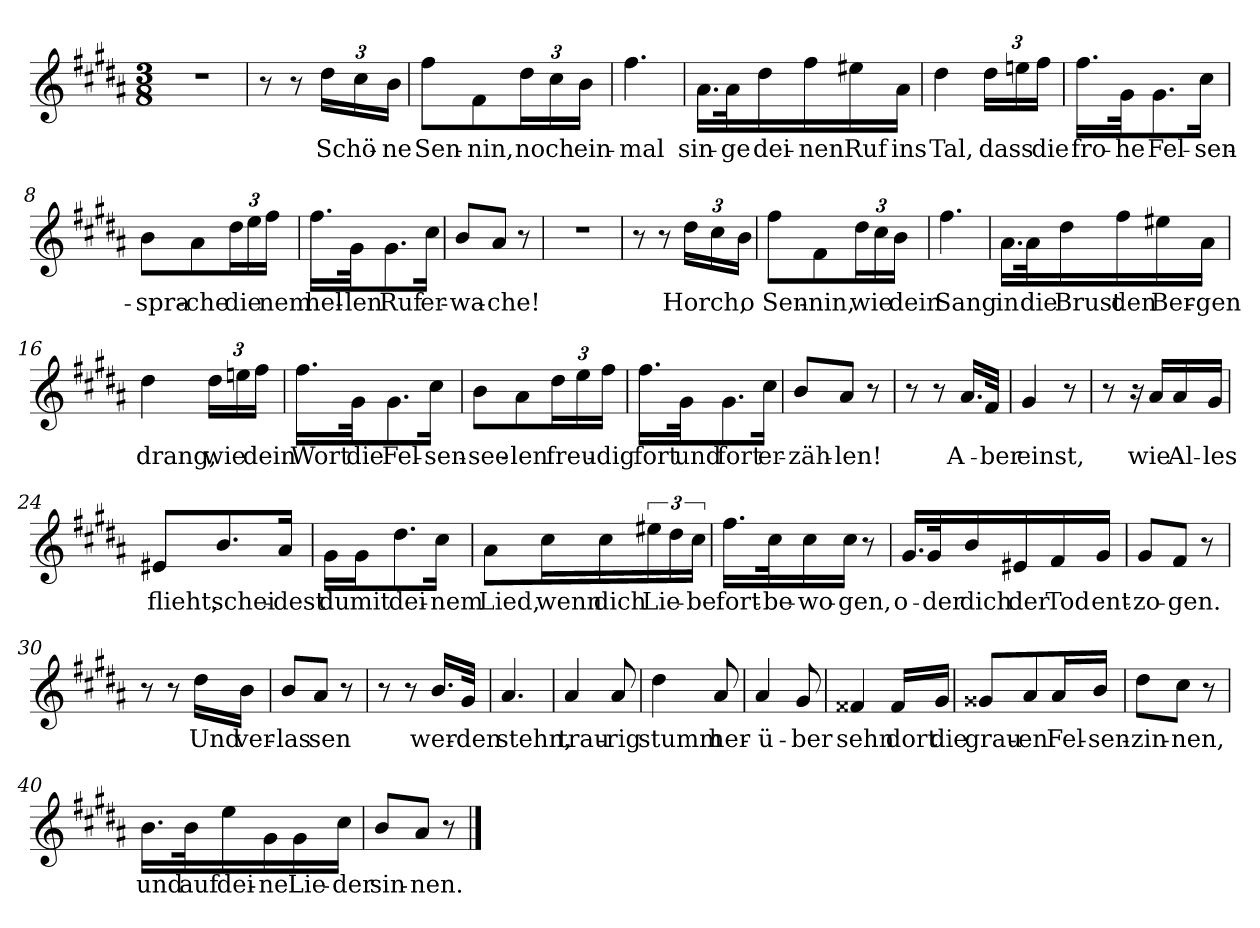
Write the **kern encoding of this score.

**kern	**text
*part1	*part1
*staff1	*staff1
*clefG2	*
*k[f#c#g#d#a#]	*
*M3/8	*
=1	=1
4.r	.
=2	=2
8r	.
8r	.
!	!LO:LY:b
24dd#\LL	Schö-
24cc#\	.
!	!LO:LY:b
24b\JJ	-ne
=3	=3
!	!LO:LY:b
8ff#\L	Sen-
!	!LO:LY:b
8f#\	-nin,
!	!LO:LY:b
24dd#\L	noch
24cc#\	.
!	!LO:LY:b
24b\JJ	ein-
=4	=4
!	!LO:LY:b
4.ff#\	mal
=5	=5
!	!LO:LY:b
16.a#\LL	sin-
!	!LO:LY:b
32a#\K	-ge
!	!LO:LY:b
16dd#\	dei-
!	!LO:LY:b
16ff#\	-nen
!	!LO:LY:b
16ee#X\	Ruf
!	!LO:LY:b
16a#\JJ	ins
=6	=6
!	!LO:LY:b
4dd#\	Tal,
!	!LO:LY:b
24dd#\LL	dass
24een\	.
!	!LO:LY:b
24ff#\JJ	die
=7	=7
!	!LO:LY:b
16.ff#\LL	fro-
!	!LO:LY:b
32g#\JK	-he
!	!LO:LY:b
8.g#\	Fel-
!	!LO:LY:b
16cc#\Jk	-sen-
!!LO:LB:g=z
=8	=8
!	!LO:LY:b
8b\L	-spra-
!	!LO:LY:b
8a#\	-che
!	!LO:LY:b
24dd#\L	die
24ee\	.
!	!LO:LY:b
24ff#\JJ	-nem
=9	=9
!	!LO:LY:b
16.ff#\LL	hel-
!	!LO:LY:b
32g#\JK	-len
!	!LO:LY:b
8.g#\	Ruf
!	!LO:LY:b
16cc#\Jk	er-
=10	=10
!	!LO:LY:b
8b/L	-wa-
!	!LO:LY:b
8a#/J	-che!
8r	.
=11	=11
4.r	.
=12	=12
8r	.
8r	.
!	!LO:LY:b
24dd#\LL	Horch,
24cc#\	.
!	!LO:LY:b
24b\JJ	o
=13	=13
!	!LO:LY:b
8ff#\L	Sen-
!	!LO:LY:b
8f#\	-nin,
!	!LO:LY:b
24dd#\L	wie
24cc#\	.
!	!LO:LY:b
24b\JJ	dein
=14	=14
!	!LO:LY:b
4.ff#\	Sang
=15	=15
!	!LO:LY:b
16.a#\LL	in
!	!LO:LY:b
32a#\K	die
!	!LO:LY:b
16dd#\	Brust
!	!LO:LY:b
16ff#\	den
!	!LO:LY:b
16ee#X\	Ber-
!	!LO:LY:b
16a#\JJ	-gen
!!LO:LB:g=z
=16	=16
!	!LO:LY:b
4dd#\	drang,
!	!LO:LY:b
24dd#\LL	wie
24een\	.
!	!LO:LY:b
24ff#\JJ	dein
=17	=17
!	!LO:LY:b
16.ff#\LL	Wort
!	!LO:LY:b
32g#\JK	die
!	!LO:LY:b
8.g#\	Fel-
!	!LO:LY:b
16cc#\Jk	-sen-
=18	=18
!	!LO:LY:b
8b\L	-see-
!	!LO:LY:b
8a#\	-len
!	!LO:LY:b
24dd#\L	freu-
24ee\	.
!	!LO:LY:b
24ff#\JJ	-dig
=19	=19
!	!LO:LY:b
16.ff#\LL	fort
!	!LO:LY:b
32g#\JK	und
!	!LO:LY:b
8.g#\	fort
!	!LO:LY:b
16cc#\Jk	er-
=20	=20
!	!LO:LY:b
8b/L	-zäh-
!	!LO:LY:b
8a#/J	-len!
8r	.
=21	=21
8r	.
8r	.
!	!LO:LY:b
16.a#/LL	A-
!	!LO:LY:b
32f#/JJk	-ber
=22	=22
!	!LO:LY:b
4g#/	einst,
8r	.
=23	=23
8r	.
16r	.
!	!LO:LY:b
16a#/LL	wie
!	!LO:LY:b
16a#/	Al-
!	!LO:LY:b
16g#/JJ	-les
!!LO:LB:g=z
=24	=24
!	!LO:LY:b
8e#X/L	flieht,
!	!LO:LY:b
8.b/	schei-
!	!LO:LY:b
16a#/Jk	-dest
=25	=25
!	!LO:LY:b
16g#\LL	du
!	!LO:LY:b
16g#\J	mit
!	!LO:LY:b
8.dd#\	dei-
!	!LO:LY:b
16cc#\Jk	-nem
=26	=26
!	!LO:LY:b
8a#\L	Lied,
!	!LO:LY:b
16cc#\L	wenn
!	!LO:LY:b
16cc#\	dich
!	!LO:LY:b
24ee#X\	Lie-
24dd#\	.
!	!LO:LY:b
24cc#\JJ	-be
=27	=27
!	!LO:LY:b
16.ff#\LL	fort-
!	!LO:LY:b
32cc#\K	-be-
!	!LO:LY:b
16cc#\	-wo-
!	!LO:LY:b
16cc#\JJ	-gen,
8r	.
=28	=28
!	!LO:LY:b
16.g#/LL	o-
!	!LO:LY:b
32g#/K	-der
!	!LO:LY:b
16b/	dich
!	!LO:LY:b
16e#X/	der
!	!LO:LY:b
16f#/	Tod
!	!LO:LY:b
16g#/JJ	ent-
=29	=29
!	!LO:LY:b
8g#/L	-zo-
!	!LO:LY:b
8f#/J	-gen.
8r	.
!!LO:LB:g=z
=30	=30
8r	.
8r	.
!	!LO:LY:b
16dd#\LL	Und
!	!LO:LY:b
16b\JJ	ver-
=31	=31
!	!LO:LY:b
8b/L	-las
!	!LO:LY:b
8a#/J	-sen
8r	.
=32	=32
8r	.
8r	.
!	!LO:LY:b
16.b/LL	wer-
!	!LO:LY:b
32g#/JJk	-den
=33	=33
!	!LO:LY:b
4.a#/	stehn,
=34	=34
!	!LO:LY:b
4a#/	trau-
!	!LO:LY:b
8a#/	-rig
=35	=35
!	!LO:LY:b
4dd#\	stumm
!	!LO:LY:b
8a#/	her-
=36	=36
!	!LO:LY:b
4a#/	-ü-
!	!LO:LY:b
8g#/	-ber
=37	=37
!	!LO:LY:b
4f##X/	sehn
!	!LO:LY:b
16f##/LL	dort
!	!LO:LY:b
16g#/JJ	die
=38	=38
!	!LO:LY:b
8g##X/L	grau-
!	!LO:LY:b
8a#/	-en
!	!LO:LY:b
16a#/L	Fel-
!	!LO:LY:b
16b/JJ	-sen-
!!LO:LB:g=z
=39	=39
!	!LO:LY:b
8dd#\L	-zin-
!	!LO:LY:b
8cc#\J	-nen,
8r	.
=40	=40
!	!LO:LY:b
16.b\LL	und
!	!LO:LY:b
32b\K	auf
!	!LO:LY:b
16ee\	dei-
!	!LO:LY:b
16g#\	-ne
!	!LO:LY:b
16g#\	Lie-
!	!LO:LY:b
16cc#\JJ	-der
=41	=41
!	!LO:LY:b
8b/L	sin-
!	!LO:LY:b
8a#/J	-nen.
8r	.
==	==
*-	*-
